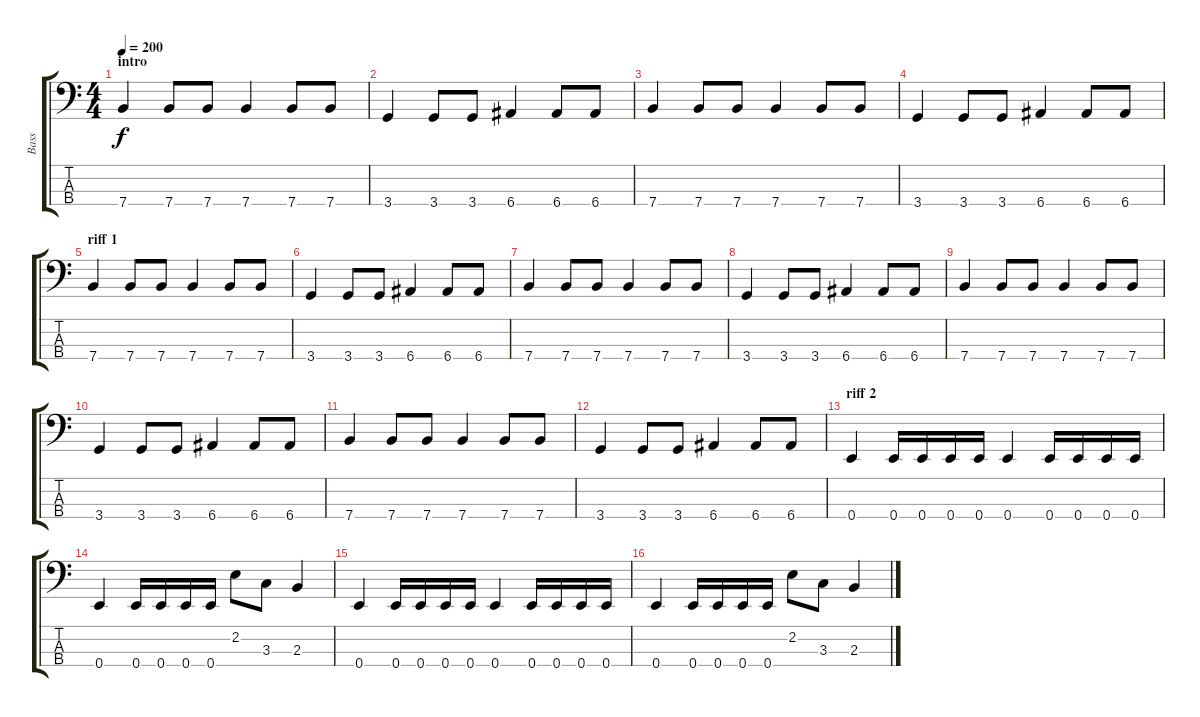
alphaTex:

\track ("Bass" "Bass") {instrument electricbasspick}
\staff {score tabs}
\tuning (G2 D2 A1 E1) {hide}
\ts (4 4)
\section ("" "intro")
\tempo 200
\clef f4
\ks c
7.4.4{dy f instrument electricbasspick} 7.4.8 7.4.8 7.4.4 7.4.8 7.4.8 |
3.4.4 3.4.8 3.4.8 6.4.4 6.4.8 6.4.8 |
7.4.4 7.4.8 7.4.8 7.4.4 7.4.8 7.4.8 |
3.4.4 3.4.8 3.4.8 6.4.4 6.4.8 6.4.8 |
\section ("" "riff 1")
7.4.4 7.4.8 7.4.8 7.4.4 7.4.8 7.4.8 |
3.4.4 3.4.8 3.4.8 6.4.4 6.4.8 6.4.8 |
7.4.4 7.4.8 7.4.8 7.4.4 7.4.8 7.4.8 |
3.4.4 3.4.8 3.4.8 6.4.4 6.4.8 6.4.8 |
7.4.4 7.4.8 7.4.8 7.4.4 7.4.8 7.4.8 |
3.4.4 3.4.8 3.4.8 6.4.4 6.4.8 6.4.8 |
7.4.4 7.4.8 7.4.8 7.4.4 7.4.8 7.4.8 |
3.4.4 3.4.8 3.4.8 6.4.4 6.4.8 6.4.8 |
\section ("" "riff 2")
0.4.4 0.4.16 0.4.16 0.4.16 0.4.16 0.4.4 0.4.16 0.4.16 0.4.16 0.4.16 |
0.4.4 0.4.16 0.4.16 0.4.16 0.4.16 2.2.8 3.3.8 2.3.4 |
0.4.4 0.4.16 0.4.16 0.4.16 0.4.16 0.4.4 0.4.16 0.4.16 0.4.16 0.4.16 |
0.4.4 0.4.16 0.4.16 0.4.16 0.4.16 2.2.8 3.3.8 2.3.4
